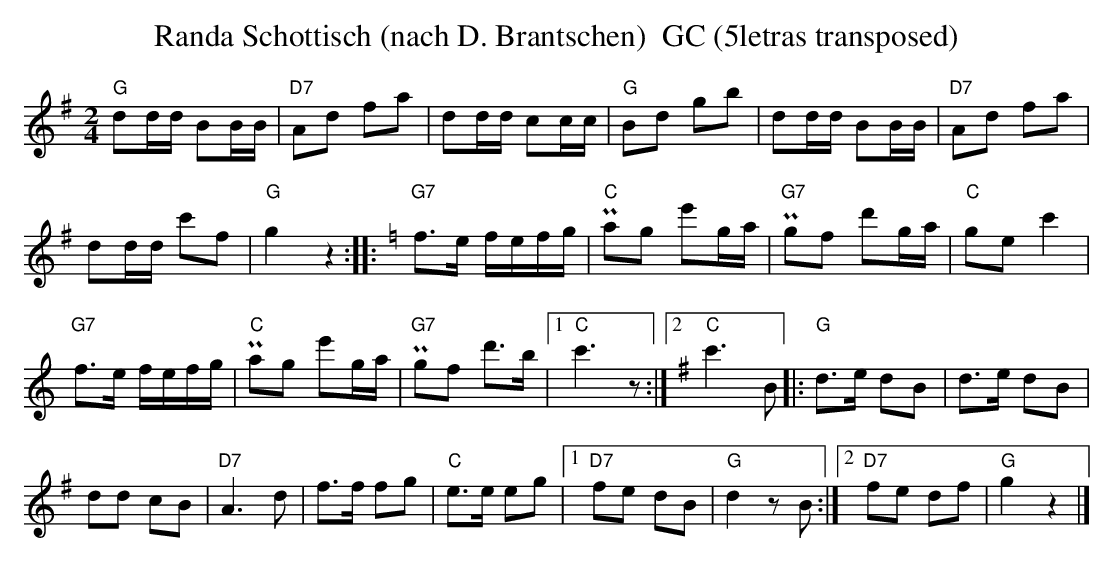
X:1
T:Randa Schottisch (nach D. Brantschen)  GC (5letras transposed)
M:2/4
L:1/8
K:G transpose=3 %%MIDI gchordon
"G"dd/2d/2 BB/2B/2 | "D7"Ad fa | dd/2d/2 cc/2c/2 | "G"Bd gb | dd/2d/2 BB/2B/2 | "D7"Ad fa |
dd/2d/2 c'f | "G"g2z2:: [K:C] "G7"f>e f/2e/2f/2g/2 | P"C"ag e'g/2a/2 | P"G7"gf d'g/2a/2 | "C"gec'2 |
"G7"f>e f/2e/2f/2g/2 | P"C"ag e'g/2a/2 | "G7"Pgf d'>b |1 "C"c'3z :|2 [K:G] "C"c'3B |: "G"d>e dB | d>e dB |
dd cB | "D7"A3d | f>f fg | "C"e>e eg |1 "D7"fe dB | "G"d2 zB :|2 "D7"fe df | "G"g2z2 |]
